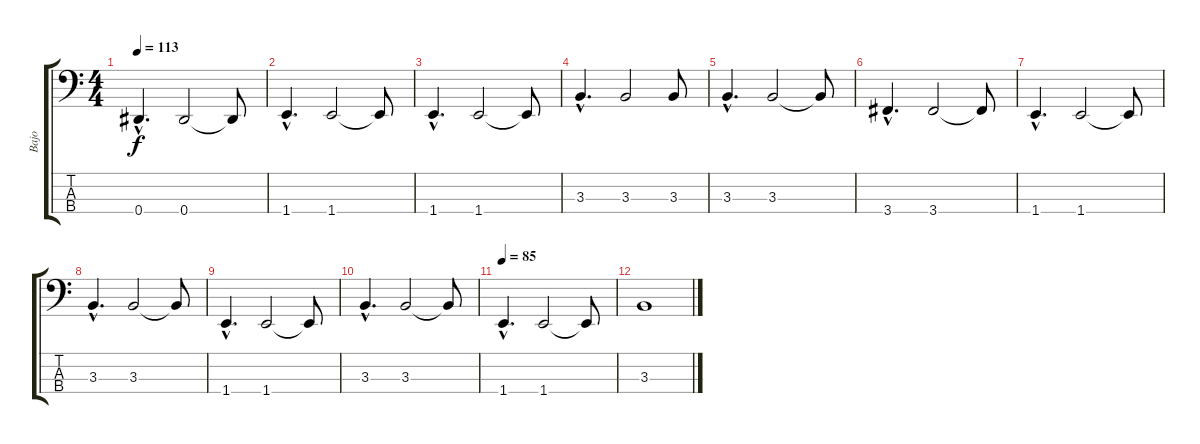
\track ("Bajo" "Bajo") {instrument electricbassfinger}
\staff {score tabs}
\tuning (Gb2 Db2 Ab1 Eb1) {hide}
\ts (4 4)
\tempo 113
\clef f4
\ks c
0.4{hac}.4{d dy f} 0.4.2 0.4{t}.8 |
1.4{hac}.4{d} 1.4.2 1.4{t}.8 |
1.4{hac}.4{d} 1.4.2 1.4{t}.8 |
3.3{hac}.4{d} 3.3.2 3.3.8 |
3.3{hac}.4{d} 3.3.2 3.3{t}.8 |
3.4{hac}.4{d} 3.4.2 3.4{t}.8 |
1.4{hac}.4{d} 1.4.2 1.4{t}.8 |
3.3{hac}.4{d} 3.3.2 3.3{t}.8 |
1.4{hac}.4{d} 1.4.2 1.4{t}.8 |
3.3{hac}.4{d} 3.3.2 3.3{t}.8 |
\tempo 85
1.4{hac}.4{d} 1.4.2 1.4{t}.8 |
3.3.1
